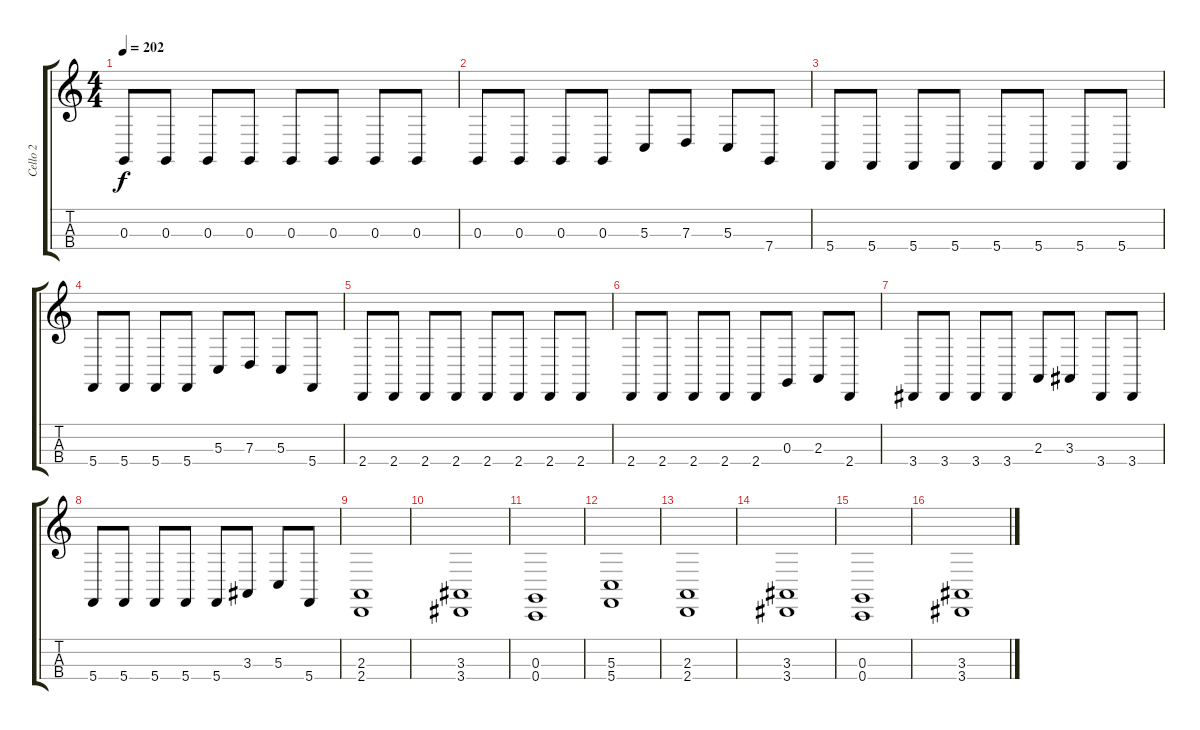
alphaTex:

\track ("Cello 2" "Cello 2") {instrument cello}
\staff {score tabs}
\tuning (A3 D3 G2 C2) {hide}
\ts (4 4)
\tempo 202
\clef g2
\ks c
0.3.8{dy f} 0.3.8 0.3.8 0.3.8 0.3.8 0.3.8 0.3.8 0.3.8 |
0.3.8 0.3.8 0.3.8 0.3.8 5.3.8 7.3.8 5.3.8 7.4.8 |
5.4.8 5.4.8 5.4.8 5.4.8 5.4.8 5.4.8 5.4.8 5.4.8 |
5.4.8 5.4.8 5.4.8 5.4.8 5.3.8 7.3.8 5.3.8 5.4.8 |
2.4.8 2.4.8 2.4.8 2.4.8 2.4.8 2.4.8 2.4.8 2.4.8 |
2.4.8 2.4.8 2.4.8 2.4.8 2.4.8 0.3.8 2.3.8 2.4.8 |
3.4.8 3.4.8 3.4.8 3.4.8 2.3.8 3.3.8 3.4.8 3.4.8 |
5.4.8 5.4.8 5.4.8 5.4.8 5.4.8 3.3.8 5.3.8 5.4.8 |
(2.3 2.4).1 |
(3.3 3.4).1 |
(0.3 0.4).1 |
(5.3 5.4).1 |
(2.3 2.4).1 |
(3.3 3.4).1 |
(0.3 0.4).1 |
(3.3 3.4).1
